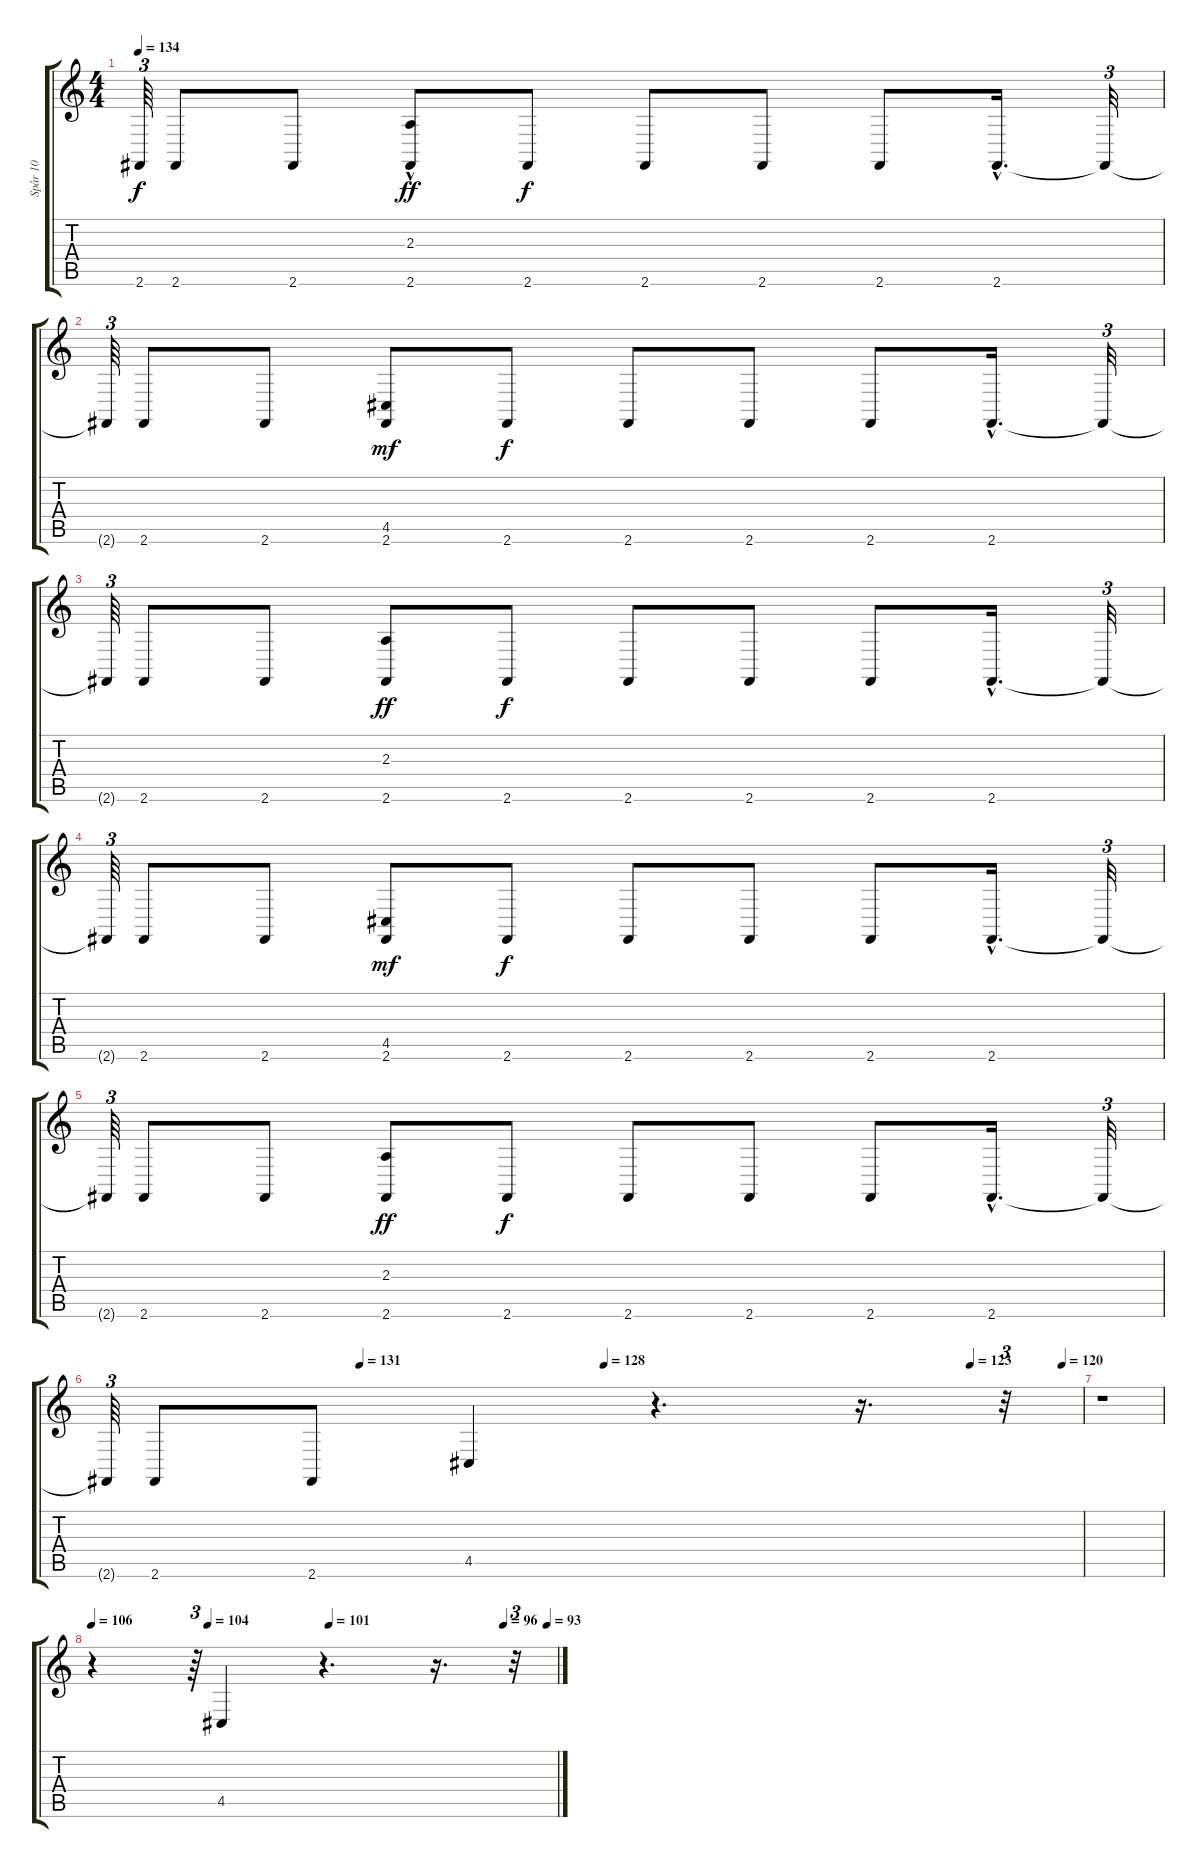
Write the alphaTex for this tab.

\track ("Spår 10" "Spår 10") {instrument celesta}
\staff {score tabs}
\tuning (E4 B3 G3 D3 A2 E2) {hide}
\ts (4 4)
\tempo 134
\clef g2
\ks c
2.6{t}.64{tu (3 2) dy f} 2.6.8 2.6.8 (2.3{hac} 2.6).8{dy ff} 2.6.8{dy f} 2.6.8 2.6.8 2.6.8 2.6{hac}.16{d} 2.6{t}.32{tu (3 2)} |
2.6{t}.64{tu (3 2)} 2.6.8 2.6.8 (4.5 2.6).8{dy mf} 2.6.8{dy f} 2.6.8 2.6.8 2.6.8 2.6{hac}.16{d} 2.6{t}.32{tu (3 2)} |
2.6{t}.64{tu (3 2)} 2.6.8 2.6.8 (2.3 2.6).8{dy ff} 2.6.8{dy f} 2.6.8 2.6.8 2.6.8 2.6{hac}.16{d} 2.6{t}.32{tu (3 2)} |
2.6{t}.64{tu (3 2)} 2.6.8 2.6.8 (4.5 2.6).8{dy mf} 2.6.8{dy f} 2.6.8 2.6.8 2.6.8 2.6{hac}.16{d} 2.6{t}.32{tu (3 2)} |
2.6{t}.64{tu (3 2)} 2.6.8 2.6.8 (2.3 2.6).8{dy ff} 2.6.8{dy f} 2.6.8 2.6.8 2.6.8 2.6{hac}.16{d} 2.6{t}.32{tu (3 2)} |
\tempo (131 0.2604166666666667)
\tempo (128 0.5104166666666666)
\tempo (123 0.8854166666666666)
\tempo (120 0.9791666666666666)
2.6{t}.64{tu (3 2)} 2.6.8 2.6.8 4.5.4 r.4{d} r.16{d} r.32{tu (3 2)} |
r.1 |
\tempo 106
\tempo (104 0.25)
\tempo (101 0.5104166666666666)
\tempo (96 0.8854166666666666)
\tempo (93 0.9791666666666666)
r.4 r.64{tu (3 2)} 4.5.4 r.4{d} r.16{d} r.32{tu (3 2)}
